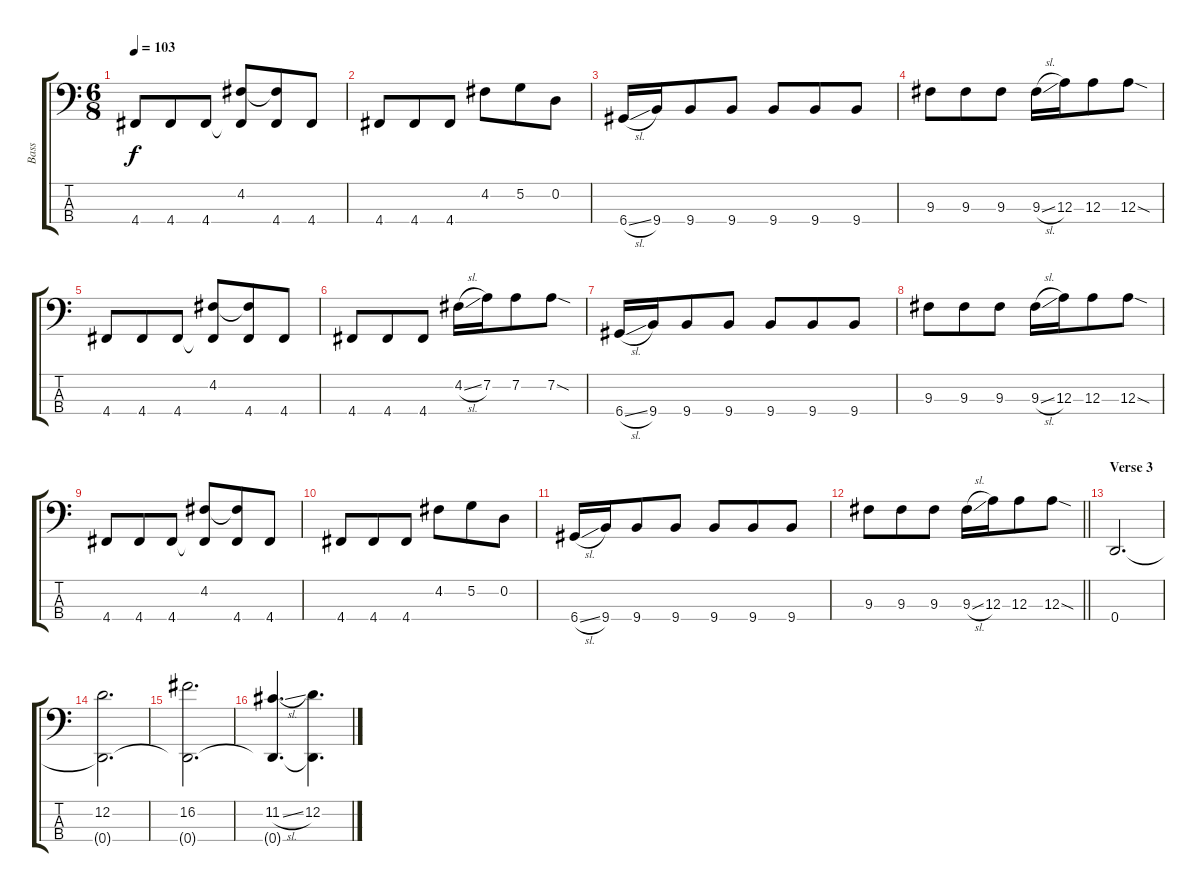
\track ("Bass" "Bass") {instrument electricbassfinger}
\staff {score tabs}
\tuning (G2 D2 A1 D1) {hide}
\ts (6 8)
\tempo 103
\clef f4
\ks c
4.4.8{dy f} 4.4.8 4.4.8 (4.2 4.4{t}).8 (4.2{t} 4.4).8 4.4.8 |
4.4.8 4.4.8 4.4.8 4.2.8 5.2.8 0.2.8 |
6.4{sl}.16 9.4.16 9.4.8 9.4.8 9.4.8 9.4.8 9.4.8 |
9.3.8 9.3.8 9.3.8 9.3{sl}.16 12.3.16 12.3.8 12.3{sod}.8 |
4.4.8 4.4.8 4.4.8 (4.2 4.4{t}).8 (4.2{t} 4.4).8 4.4.8 |
4.4.8 4.4.8 4.4.8 4.2{sl}.16 7.2.16 7.2.8 7.2{sod}.8 |
6.4{sl}.16 9.4.16 9.4.8 9.4.8 9.4.8 9.4.8 9.4.8 |
9.3.8 9.3.8 9.3.8 9.3{sl}.16 12.3.16 12.3.8 12.3{sod}.8 |
4.4.8 4.4.8 4.4.8 (4.2 4.4{t}).8 (4.2{t} 4.4).8 4.4.8 |
4.4.8 4.4.8 4.4.8 4.2.8 5.2.8 0.2.8 |
6.4{sl}.16 9.4.16 9.4.8 9.4.8 9.4.8 9.4.8 9.4.8 |
\barLineRight lightlight
9.3.8 9.3.8 9.3.8 9.3{sl}.16 12.3.16 12.3.8 12.3{sod}.8 |
\section ("" "Verse 3")
0.4.2{d} |
(12.2 0.4{t}).2{d} |
(16.2 0.4{t}).2{d} |
(11.2{sl} 0.4{t}).4{d} (12.2 0.4{t}).4{d}
